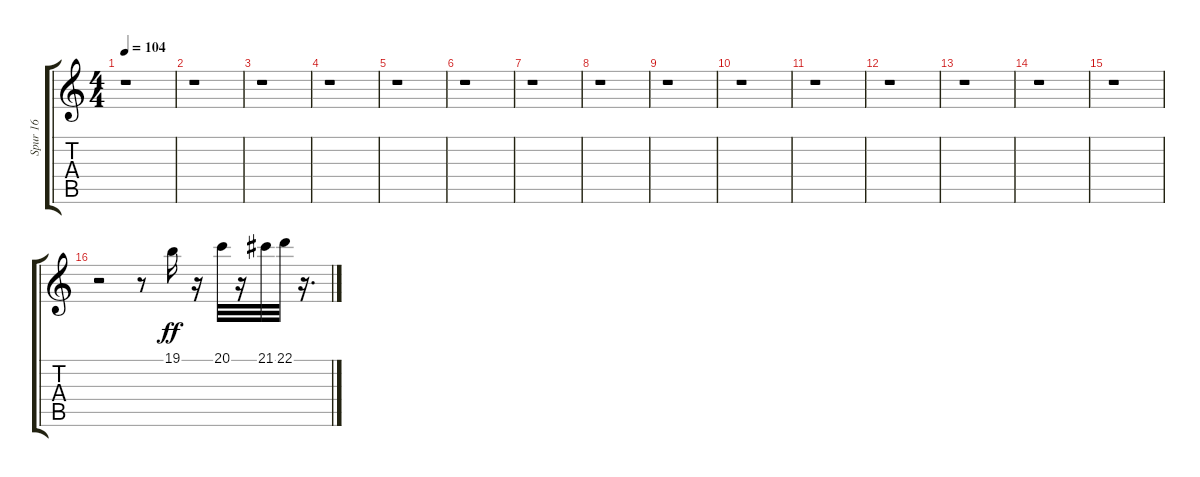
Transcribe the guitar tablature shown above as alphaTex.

\track ("Spur 16" "Spur 16") {instrument brasssection}
\staff {score tabs}
\tuning (E4 B3 G3 D3 A2 E2) {hide}
\ts (4 4)
\tempo 104
\clef g2
\ks c
r.1{dy ff instrument brasssection} |
r.1 |
r.1 |
r.1 |
r.1 |
r.1 |
r.1 |
r.1 |
r.1 |
r.1 |
r.1 |
r.1 |
r.1 |
r.1 |
r.1 |
r.2 r.8 19.1.16 r.16 20.1.32 r.16 21.1.32 22.1.32 r.16{d}
